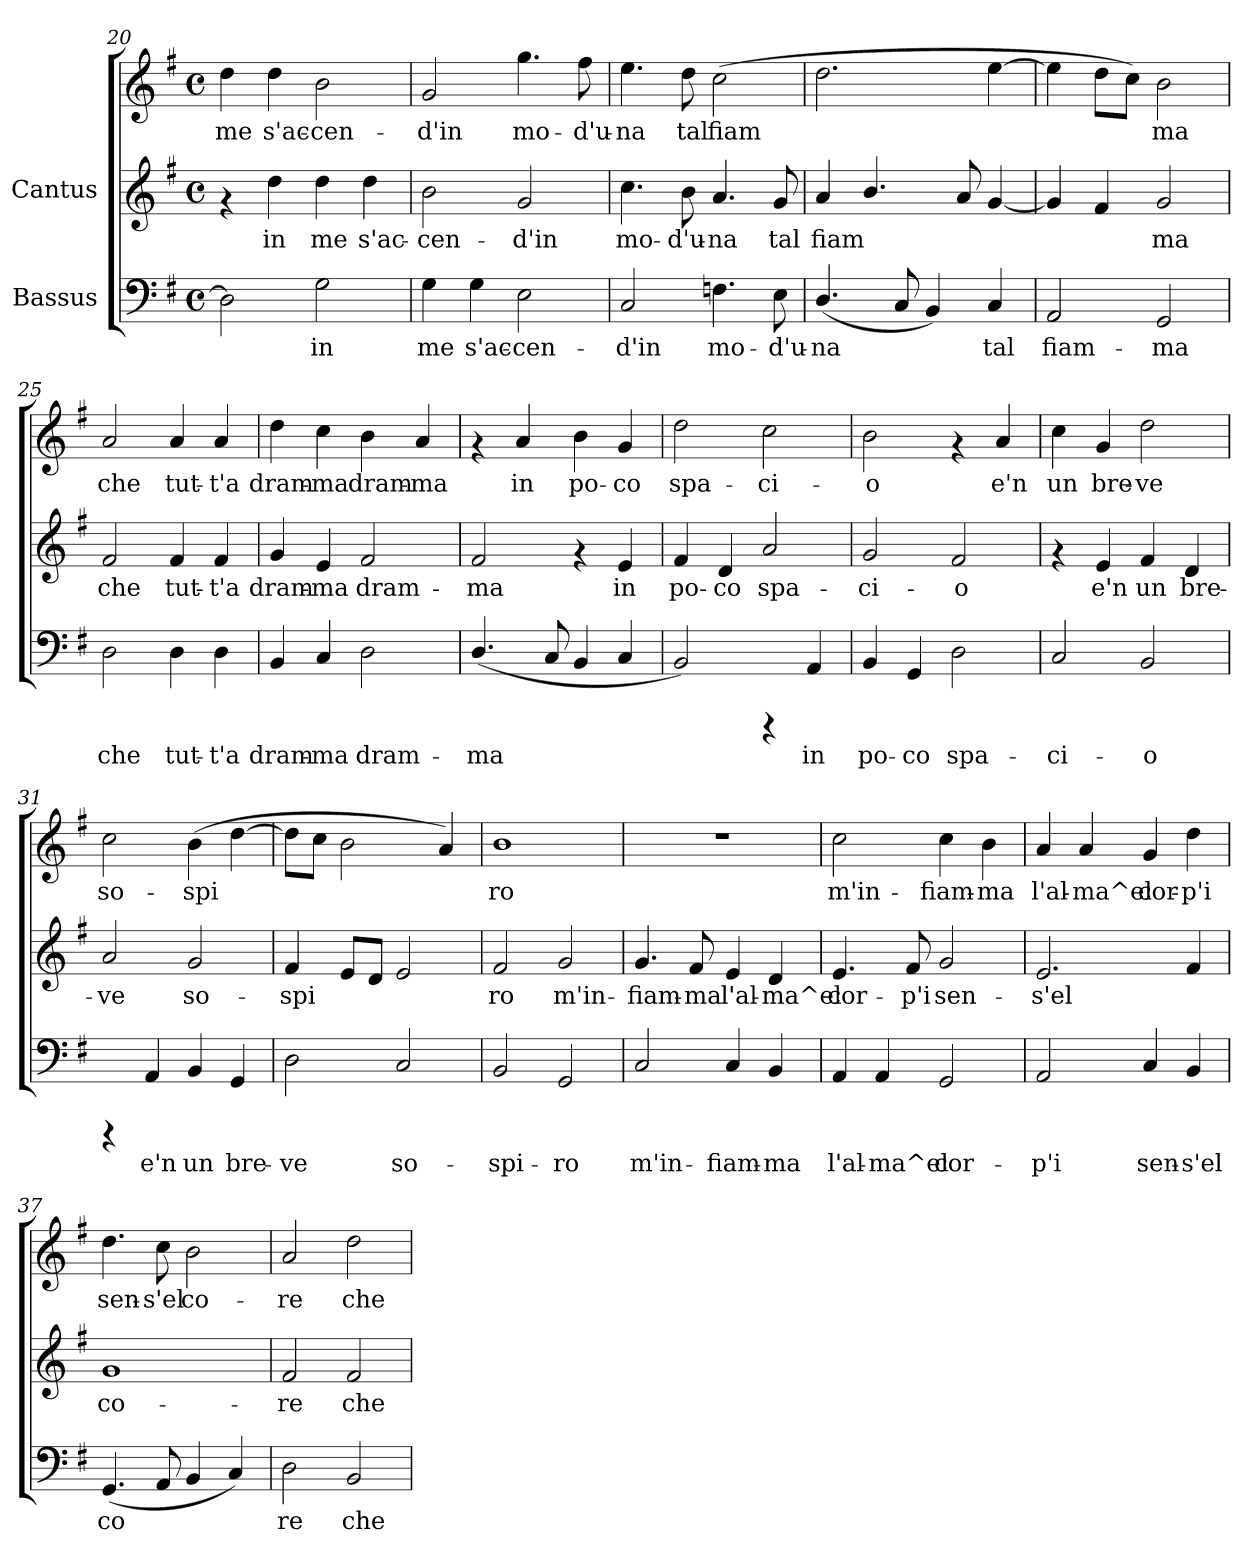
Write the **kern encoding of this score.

**kern	**text	**kern	**text	**kern	**text
*part2	*part2	*part1	*part1	*part1	*part1
*staff3	*staff3	*staff2	*staff2	*staff1	*staff1
*I"Bassus	*	*I"Cantus	*	*	*
!!LO:PB:g=z
*clefF4	*	*clefG2	*	*clefG2	*
*k[f#]	*	*k[f#]	*	*k[f#]	*
*G:	*	*G:	*	*G:	*
*M4/4	*	*M4/4	*	*M4/4	*
*met(c)	*	*met(c)	*	*met(c)	*
=20	=20	=20	=20	=20	=20
!	!LO:LY:b:cj	!	!	!	!LO:LY:b:cj
2D\]	.	4rf	.	4dd\	me
!	!	!	!LO:LY:b:cj	!	!LO:LY:b:cj
.	.	4dd\	-in	4dd\	s'ac-
!	!LO:LY:b:cj	!	!LO:LY:b:cj	!	!LO:LY:b:cj
2G\	in	4dd\	me	2b\	-cen-
!	!	!	!LO:LY:b:cj	!	!
.	.	4dd\	s'ac-	.	.
=21	=21	=21	=21	=21	=21
!	!LO:LY:b:cj	!	!LO:LY:b:cj	!	!LO:LY:b:cj
4G\	me	2b\	-cen-	2g/	-d'in
!	!LO:LY:b:cj	!	!	!	!
4G\	s'ac-	.	.	.	.
!	!LO:LY:b:cj	!	!LO:LY:b:cj	!	!LO:LY:b:cj
2E\	-cen-	2g/	-d'in	4.gg\	mo-
!	!	!	!	!	!LO:LY:b:cj
.	.	.	.	8ff#\	-d'u-
=22	=22	=22	=22	=22	=22
!	!LO:LY:b:cj	!	!LO:LY:b:cj	!	!LO:LY:b:cj
2C/	-d'in	4.cc\	-mo-	4.ee\	na
!	!	!	!LO:LY:b:cj	!	!LO:LY:b:cj
.	.	8b\	-d'u-	8dd\	tal
!	!LO:LY:b:cj	!	!LO:LY:b:cj	!	!LO:LY:b:cj
4.Fn\	mo-	4.a/	-na	(>2cc\	fiam-
!	!LO:LY:b:cj	!	!LO:LY:b:cj	!	!
8E\	-d'u-	8g/	tal	.	.
=23	=23	=23	=23	=23	=23
!	!LO:LY:b:cj	!	!LO:LY:b:cj	!	!
(<4.D/	-na	4a/	fiam-	2.dd\	.
!	!	!	!LO:LY:b:cj	!	!
.	.	4.b/	--	.	.
!	!LO:LY:b:cj	!	!	!	!
8C/	.	.	.	.	.
!	!LO:LY:b:cj	!	!	!	!
4BB/)	.	.	.	.	.
!	!	!	!LO:LY:b:cj	!	!
.	.	8a/	--	.	.
!	!LO:LY:b:cj	!	!LO:LY:b:cj	!	!
4C/	tal	[<4g/	--	[>4ee\	.
=24	=24	=24	=24	=24	=24
!	!LO:LY:b:cj	!	!LO:LY:b:cj	!	!LO:LY:b:cj
2AA/	fiam-	4g/]	.	4ee\]	-
!	!	!	!LO:LY:b:cj	!	!LO:LY:b:cj
.	.	4f#/	.	8dd\L	.
!	!	!	!	!	!LO:LY:b:cj
.	.	.	.	8cc\J)	.
!	!LO:LY:b:cj	!	!LO:LY:b:cj	!	!LO:LY:b:cj
2GG/	-ma	2g/	ma	2b\	ma
!!LO:LB:g=z
=25	=25	=25	=25	=25	=25
!	!LO:LY:b:cj	!	!LO:LY:b:cj	!	!LO:LY:b:cj
2D\	che	2f#/	che	2a/	che
!	!LO:LY:b:cj	!	!LO:LY:b:cj	!	!LO:LY:b:cj
4D\	tut-	4f#/	tut-	4a/	tut-
!	!LO:LY:b:cj	!	!LO:LY:b:cj	!	!LO:LY:b:cj
4D\	-t'a	4f#/	-t'a	4a/	-t'a
=26	=26	=26	=26	=26	=26
!	!LO:LY:b:cj	!	!LO:LY:b:cj	!	!LO:LY:b:cj
4BB/	dram-	4g/	dram-	4dd\	dram-
!	!LO:LY:b:cj	!	!LO:LY:b:cj	!	!LO:LY:b:cj
4C/	-ma	4e/	-ma	4cc\	-ma
!	!LO:LY:b:cj	!	!LO:LY:b:cj	!	!LO:LY:b:cj
2D\	dram-	2f#/	dram-	4b\	dram-
!	!	!	!	!	!LO:LY:b:cj
.	.	.	.	4a/	-ma
=27	=27	=27	=27	=27	=27
!	!LO:LY:b:cj	!	!LO:LY:b:cj	!	!
(<4.D/	-ma	2f#/	ma	4rf	.
!	!	!	!	!	!LO:LY:b:cj
.	.	.	.	4a/	-in
!	!LO:LY:b:cj	!	!	!	!
8C/	.	.	.	.	.
!	!LO:LY:b:cj	!	!	!	!LO:LY:b:cj
4BB/	.	4rf	.	4b\	po-
!	!LO:LY:b:cj	!	!LO:LY:b:cj	!	!LO:LY:b:cj
4C/	.	4e/	in	4g/	-co
=28	=28	=28	=28	=28	=28
!	!LO:LY:b:cj	!	!LO:LY:b:cj	!	!LO:LY:b:cj
2BB/)	.	4f#/	-po-	2dd\	spa-
!	!	!	!LO:LY:b:cj	!	!
.	.	4d/	-co	.	.
!	!	!	!LO:LY:b:cj	!	!LO:LY:b:cj
4rCCC	.	2a/	spa-	2cc\	-ci-
!	!LO:LY:b:cj	!	!	!	!
4AA/	in	.	.	.	.
=29	=29	=29	=29	=29	=29
!	!LO:LY:b:cj	!	!LO:LY:b:cj	!	!LO:LY:b:cj
4BB/	po-	2g/	ci-	2b\	-o
!	!LO:LY:b:cj	!	!	!	!
4GG/	-co	.	.	.	.
!	!LO:LY:b:cj	!	!LO:LY:b:cj	!	!
2D\	spa-	2f#/	-o	4rf	.
!	!	!	!	!	!LO:LY:b:cj
.	.	.	.	4a/	e'n
!!LO:LB:g=z
=30	=30	=30	=30	=30	=30
!	!LO:LY:b:cj	!	!	!	!LO:LY:b:cj
2C/	-ci-	4rf	.	4cc\	un
!	!	!	!LO:LY:b:cj	!	!LO:LY:b:cj
.	.	4e/	e'n	4g/	bre-
!	!LO:LY:b:cj	!	!LO:LY:b:cj	!	!LO:LY:b:cj
2BB/	-o	4f#/	un	2dd\	-ve
!	!	!	!LO:LY:b:cj	!	!
.	.	4d/	bre-	.	.
=31	=31	=31	=31	=31	=31
!	!	!	!LO:LY:b:cj	!	!LO:LY:b:cj
4rCCC	.	2a/	-ve	2cc\	-so-
!	!LO:LY:b:cj	!	!	!	!
4AA/	e'n	.	.	.	.
!	!LO:LY:b:cj	!	!LO:LY:b:cj	!	!LO:LY:b:cj
4BB/	un	2g/	so-	(>4b\	-spi-
!	!LO:LY:b:cj	!	!	!	!LO:LY:b:cj
4GG/	bre-	.	.	[>4dd\	--
=32	=32	=32	=32	=32	=32
!	!LO:LY:b:cj	!	!LO:LY:b:cj	!	!
2D\	-ve	4f#/	-spi-	8dd\L]	.
.	.	.	.	8cc\J	.
!	!	!	!LO:LY:b:cj	!	!
.	.	8e/L	--	2b\	.
!	!	!	!LO:LY:b:cj	!	!
.	.	8d/J	--	.	.
!	!LO:LY:b:cj	!	!LO:LY:b:cj	!	!
2C/	so-	2e/	--	.	.
.	.	.	.	4a/)	.
=33	=33	=33	=33	=33	=33
!	!LO:LY:b:cj	!	!LO:LY:b:cj	!	!LO:LY:b:cj
2BB/	-spi-	2f#/	ro	1b	-ro
!	!LO:LY:b:cj	!	!LO:LY:b:cj	!	!
2GG/	-ro	2g/	m'in-	.	.
=34	=34	=34	=34	=34	=34
!	!LO:LY:b:cj	!	!LO:LY:b:cj	!	!
2C/	m'in-	4.g/	-fiam-	1r	.
!	!	!	!LO:LY:b:cj	!	!
.	.	8f#/	-ma	.	.
!	!LO:LY:b:cj	!	!LO:LY:b:cj	!	!
4C/	-fiam-	4e/	l'al-	.	.
!	!LO:LY:b:cj	!	!LO:LY:b:cj	!	!
4BB/	-ma	4d/	-ma^el	.	.
!!LO:LB:g=z
=35	=35	=35	=35	=35	=35
!	!LO:LY:b:cj	!	!LO:LY:b:cj	!	!LO:LY:b:cj
4AA/	l'al-	4.e/	cor-	2cc\	m'in-
!	!LO:LY:b:cj	!	!	!	!
4AA/	-ma^el	.	.	.	.
!	!	!	!LO:LY:b:cj	!	!
.	.	8f#/	-p'i	.	.
!	!LO:LY:b:cj	!	!LO:LY:b:cj	!	!LO:LY:b:cj
2GG/	cor-	2g/	sen-	4cc\	-fiam-
!	!	!	!	!	!LO:LY:b:cj
.	.	.	.	4b\	-ma
=36	=36	=36	=36	=36	=36
!	!LO:LY:b:cj	!	!LO:LY:b:cj	!	!LO:LY:b:cj
2AA/	-p'i	2.e/	s'el	4a/	-l'al-
!	!	!	!	!	!LO:LY:b:cj
.	.	.	.	4a/	-ma^el
!	!LO:LY:b:cj	!	!	!	!LO:LY:b:cj
4C/	sen-	.	.	4g/	cor-
!	!LO:LY:b:cj	!	!LO:LY:b:cj	!	!LO:LY:b:cj
4BB/	-s'el	4f#/	.	4dd\	-p'i
=37	=37	=37	=37	=37	=37
!	!LO:LY:b:cj	!	!LO:LY:b:cj	!	!LO:LY:b:cj
(<4.GG/	co-	1g	-co-	4.dd\	sen-
!	!LO:LY:b:cj	!	!	!	!LO:LY:b:cj
8AA/	--	.	.	8cc\	-s'el
!	!LO:LY:b:cj	!	!	!	!LO:LY:b:cj
4BB/	--	.	.	2b\	co-
!	!LO:LY:b:cj	!	!	!	!
4C/)	--	.	.	.	.
=38	=38	=38	=38	=38	=38
!	!LO:LY:b:cj	!	!LO:LY:b:cj	!	!LO:LY:b:cj
2D\	-re	2f#/	re	2a/	-re
!	!LO:LY:b:cj	!	!LO:LY:b:cj	!	!LO:LY:b:cj
2BB/	che	2f#/	che	2dd\	che
=	=	=	=	=	=
*-	*-	*-	*-	*-	*-
